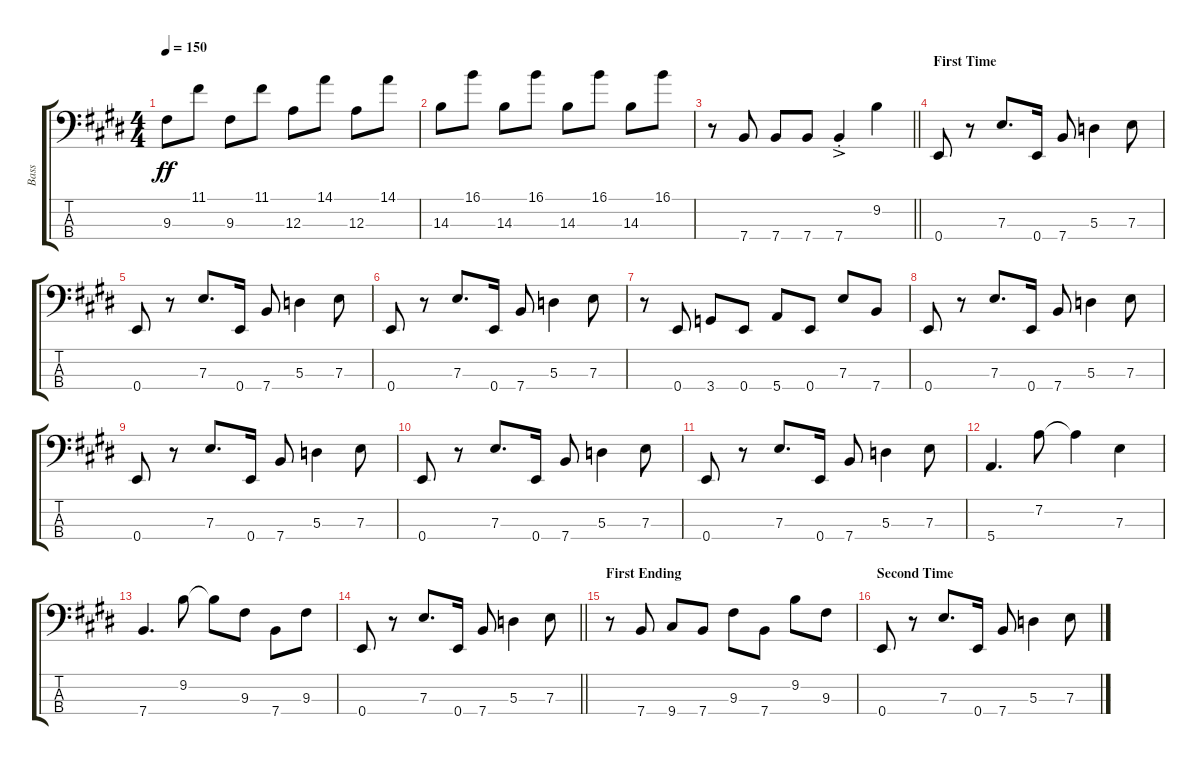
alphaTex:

\track ("Bass" "Bass") {instrument electricbassfinger}
\staff {score tabs}
\tuning (G2 D2 A1 E1) {hide}
\ts (4 4)
\tempo 150
\clef f4
\ks e
9.3.8{dy ff} 11.1.8 9.3.8 11.1.8 12.3.8 14.1.8 12.3.8 14.1.8 |
14.3.8 16.1.8 14.3.8 16.1.8 14.3.8 16.1.8 14.3.8 16.1.8 |
\barLineRight lightlight
r.8 7.4.8 7.4.8 7.4.8 7.4{ac st}.4 9.2.4 |
\section ("" "First Time")
0.4.8 r.8 7.3.8{d} 0.4.16 7.4.8 5.3.4 7.3.8 |
0.4.8 r.8 7.3.8{d} 0.4.16 7.4.8 5.3.4 7.3.8 |
0.4.8 r.8 7.3.8{d} 0.4.16 7.4.8 5.3.4 7.3.8 |
r.8 0.4.8 3.4.8 0.4.8 5.4.8 0.4.8 7.3.8 7.4.8 |
0.4.8 r.8 7.3.8{d} 0.4.16 7.4.8 5.3.4 7.3.8 |
0.4.8 r.8 7.3.8{d} 0.4.16 7.4.8 5.3.4 7.3.8 |
0.4.8 r.8 7.3.8{d} 0.4.16 7.4.8 5.3.4 7.3.8 |
0.4.8 r.8 7.3.8{d} 0.4.16 7.4.8 5.3.4 7.3.8 |
5.4.4{d} 7.2.8 7.2{t}.4 7.3.4 |
7.4.4{d} 9.2.8 9.2{t}.8 9.3.8 7.4.8 9.3.8 |
\barLineRight lightlight
0.4.8 r.8 7.3.8{d} 0.4.16 7.4.8 5.3.4 7.3.8 |
\section ("" "First Ending")
r.8 7.4.8 9.4.8 7.4.8 9.3.8 7.4.8 9.2.8 9.3.8 |
\section ("" "Second Time")
0.4.8 r.8 7.3.8{d} 0.4.16 7.4.8 5.3.4 7.3.8
